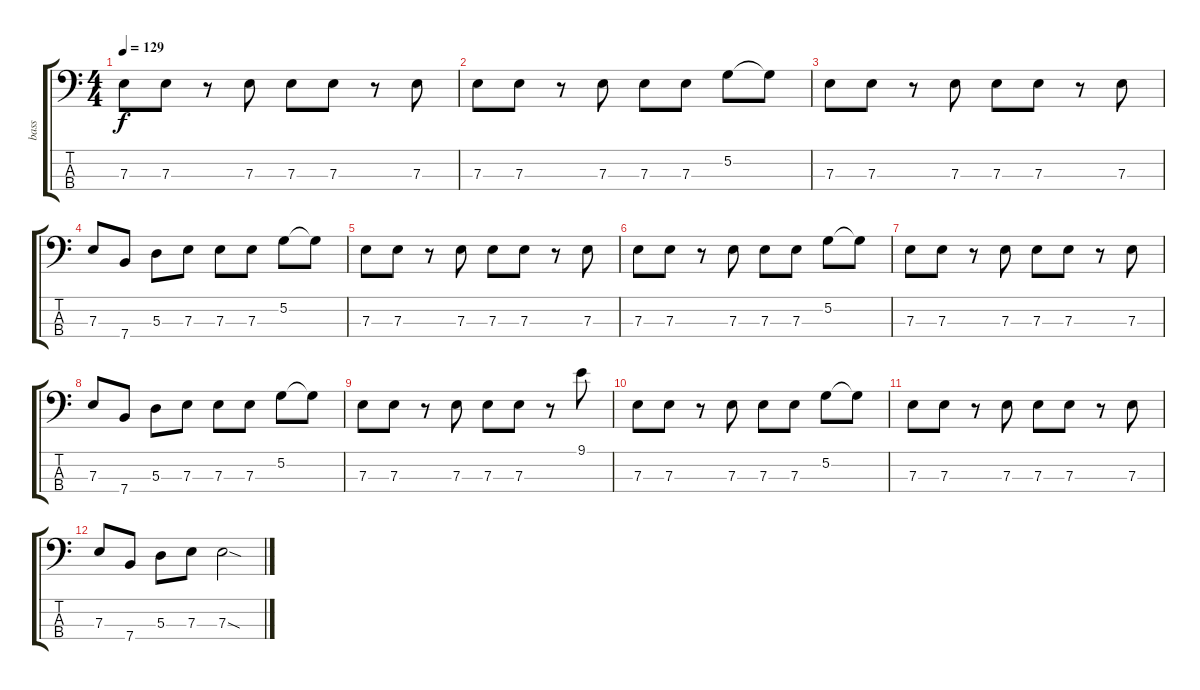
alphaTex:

\track ("bass" "bass") {instrument electricbasspick}
\staff {score tabs}
\tuning (G2 D2 A1 E1) {hide}
\ts (4 4)
\tempo 129
\clef f4
\ks c
7.3.8{dy f} 7.3.8 r.8 7.3.8 7.3.8 7.3.8 r.8 7.3.8 |
7.3.8 7.3.8 r.8 7.3.8 7.3.8 7.3.8 5.2.8 5.2{t}.8 |
7.3.8 7.3.8 r.8 7.3.8 7.3.8 7.3.8 r.8 7.3.8 |
7.3.8 7.4.8 5.3.8 7.3.8 7.3.8 7.3.8 5.2.8 5.2{t}.8 |
7.3.8 7.3.8 r.8 7.3.8 7.3.8 7.3.8 r.8 7.3.8 |
7.3.8 7.3.8 r.8 7.3.8 7.3.8 7.3.8 5.2.8 5.2{t}.8 |
7.3.8 7.3.8 r.8 7.3.8 7.3.8 7.3.8 r.8 7.3.8 |
7.3.8 7.4.8 5.3.8 7.3.8 7.3.8 7.3.8 5.2.8 5.2{t}.8 |
7.3.8 7.3.8 r.8 7.3.8 7.3.8 7.3.8 r.8 9.1.8 |
7.3.8 7.3.8 r.8 7.3.8 7.3.8 7.3.8 5.2.8 5.2{t}.8 |
7.3.8 7.3.8 r.8 7.3.8 7.3.8 7.3.8 r.8 7.3.8 |
7.3.8 7.4.8 5.3.8 7.3.8 7.3{sod}.2
